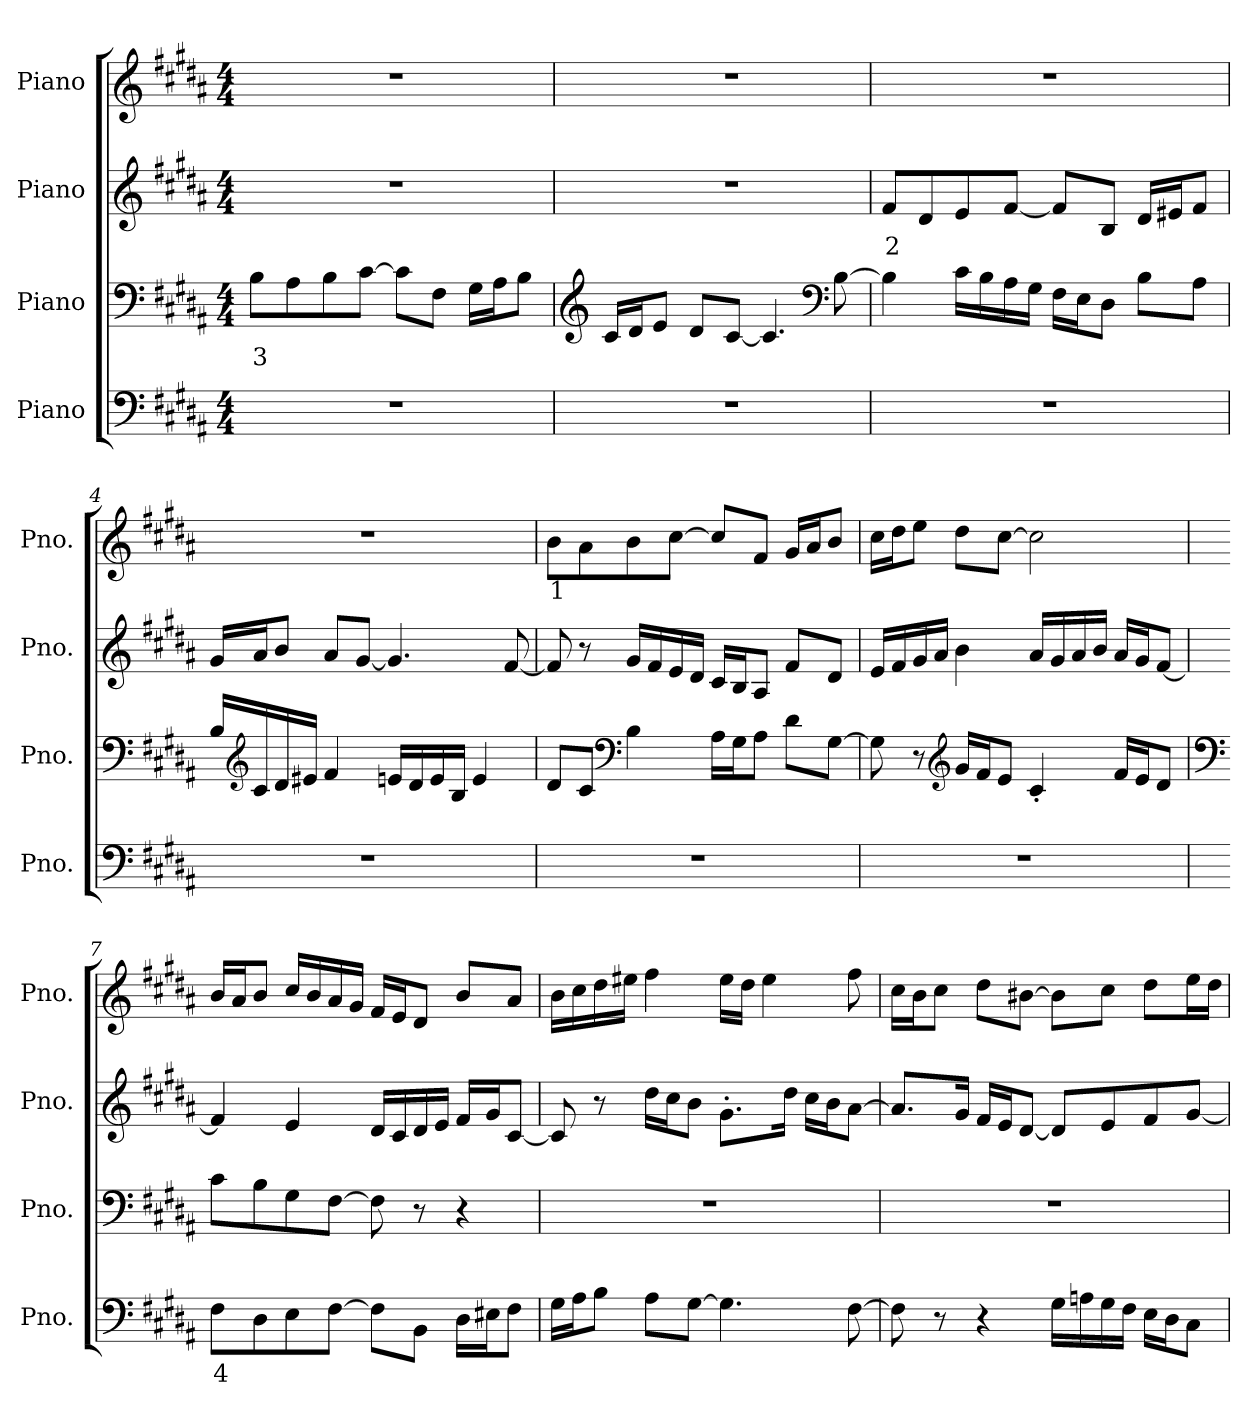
**kern	**text	**kern	**text	**kern	**text	**kern	**text
*part4	*part4	*part3	*part3	*part2	*part2	*part1	*part1
*staff4	*staff4	*staff3	*staff3	*staff2	*staff2	*staff1	*staff1
*I"Piano	*	*I"Piano	*	*I"Piano	*	*I"Piano	*
*I'Pno.	*	*I'Pno.	*	*I'Pno.	*	*I'Pno.	*
*clefF4	*	*clefF4	*	*clefG2	*	*clefG2	*
*k[f#c#g#d#a#]	*	*k[f#c#g#d#a#]	*	*k[f#c#g#d#a#]	*	*k[f#c#g#d#a#]	*
*M4/4	*	*M4/4	*	*M4/4	*	*M4/4	*
*MM58	*	*MM58	*	*MM58	*	*MM58	*
=1	=1	=1	=1	=1	=1	=1	=1
!	!	!	!LO:LY:b	!	!	!	!
1r	.	8Bi\L	3	1r	.	1r	.
.	.	8A#i\	.	.	.	.	.
.	.	8Bi\	.	.	.	.	.
.	.	[8c#i\J	.	.	.	.	.
.	.	8c#i\L]	.	.	.	.	.
.	.	8F#i\J	.	.	.	.	.
.	.	16G#i\LL	.	.	.	.	.
.	.	16A#i\J	.	.	.	.	.
.	.	8Bi\J	.	.	.	.	.
=2	=2	=2	=2	=2	=2	=2	=2
*	*	*clefG2	*	*	*	*	*
1r	.	16c#i/LL	.	1r	.	1r	.
.	.	16d#i/J	.	.	.	.	.
.	.	8ei/J	.	.	.	.	.
.	.	8d#i/L	.	.	.	.	.
.	.	[8c#i/J	.	.	.	.	.
.	.	4.c#i/]	.	.	.	.	.
*	*	*clefF4	*	*	*	*	*
.	.	[8Bi\	.	.	.	.	.
=3	=3	=3	=3	=3	=3	=3	=3
!	!	!	!	!	!LO:LY:b	!	!
1r	.	4Bi\]	.	8f#j/L	2	1r	.
.	.	.	.	8d#j/	.	.	.
.	.	16c#i\LL	.	8ej/	.	.	.
.	.	16Bi\	.	.	.	.	.
.	.	16A#i\	.	[8f#j/J	.	.	.
.	.	16G#i\JJ	.	.	.	.	.
.	.	16F#i\LL	.	8f#j/L]	.	.	.
.	.	16Ei\J	.	.	.	.	.
.	.	8D#i\J	.	8Bj/J	.	.	.
.	.	8Bi\L	.	16d#j/LL	.	.	.
.	.	.	.	16e#Xj/J	.	.	.
.	.	8A#i\J	.	8f#j/J	.	.	.
!!LO:LB:g=z
=4	=4	=4	=4	=4	=4	=4	=4
1r	.	16Bi/LL	.	16g#j/LL	.	1r	.
*	*	*clefG2	*	*	*	*	*
.	.	16c#i/	.	16a#j/J	.	.	.
.	.	16d#i/	.	8bj/J	.	.	.
.	.	16e#Xi/JJ	.	.	.	.	.
.	.	4f#i/	.	8a#j/L	.	.	.
.	.	.	.	[8g#j/J	.	.	.
.	.	16eni/LL	.	4.g#j/]	.	.	.
.	.	16d#i/	.	.	.	.	.
.	.	16ei/	.	.	.	.	.
.	.	16Bi/JJ	.	.	.	.	.
.	.	4ei/	.	.	.	.	.
.	.	.	.	[8f#j/	.	.	.
=5	=5	=5	=5	=5	=5	=5	=5
!	!	!	!	!	!	!	!LO:LY:b
1r	.	8d#i/L	.	8f#j/]	.	8bZ\L	1
.	.	8c#i/J	.	8r	.	8a#Z\	.
*	*	*clefF4	*	*	*	*	*
.	.	4Bi\	.	16g#j/LL	.	8bZ\	.
.	.	.	.	16f#j/	.	.	.
.	.	.	.	16ej/	.	[8cc#Z\J	.
.	.	.	.	16d#j/JJ	.	.	.
.	.	16A#i\LL	.	16c#j/LL	.	8cc#Z/L]	.
.	.	16G#i\J	.	16Bj/J	.	.	.
.	.	8A#i\J	.	8A#j/J	.	8f#Z/J	.
.	.	8d#i\L	.	8f#j/L	.	16g#Z/LL	.
.	.	.	.	.	.	16a#Z/J	.
.	.	[8G#i\J	.	8d#j/J	.	8bZ/J	.
!!LO:LB:g=z
=6	=6	=6	=6	=6	=6	=6	=6
1r	.	8G#i\]	.	16ej/LL	.	16cc#Z\LL	.
.	.	.	.	16f#j/	.	16dd#Z\J	.
.	.	8r	.	16g#j/	.	8eeZ\J	.
.	.	.	.	16a#j/JJ	.	.	.
*	*	*clefG2	*	*	*	*	*
.	.	16g#i/LL	.	4bj\	.	8dd#Z\L	.
.	.	16f#i/J	.	.	.	.	.
.	.	8ei/J	.	.	.	[8cc#Z\J	.
.	.	4c#'i/	.	16a#j/LL	.	2cc#Z\]	.
.	.	.	.	16g#j/	.	.	.
.	.	.	.	16a#j/	.	.	.
.	.	.	.	16bj/JJ	.	.	.
.	.	16f#i/LL	.	16a#j/LL	.	.	.
.	.	16ei/J	.	16g#j/J	.	.	.
.	.	8d#i/J	.	[8f#j/J	.	.	.
=7	=7	=7	=7	=7	=7	=7	=7
*	*	*clefF4	*	*	*	*	*
!	!LO:LY:b	!	!	!	!	!	!
8F#V\L	4	8c#i\L	.	4f#j/]	.	16bZ/LL	.
.	.	.	.	.	.	16a#Z/J	.
8D#V\	.	8Bi\	.	.	.	8bZ/J	.
8EV\	.	8G#i\	.	4ej/	.	16cc#Z/LL	.
.	.	.	.	.	.	16bZ/	.
[8F#V\J	.	[8F#i\J	.	.	.	16a#Z/	.
.	.	.	.	.	.	16g#Z/JJ	.
8F#V\L]	.	8F#i\]	.	16d#j/LL	.	16f#Z/LL	.
.	.	.	.	16c#j/	.	16eZ/J	.
8BBV\J	.	8r	.	16d#j/	.	8d#Z/J	.
.	.	.	.	16ej/JJ	.	.	.
16D#V\LL	.	4r	.	16f#j/LL	.	8bZ/L	.
16E#XV\J	.	.	.	16g#j/J	.	.	.
8F#V\J	.	.	.	[8c#j/J	.	8a#Z/J	.
!!LO:PB:g=z
=8	=8	=8	=8	=8	=8	=8	=8
16G#V\LL	.	1r	.	8c#j/]	.	16bZ\LL	.
16A#V\J	.	.	.	.	.	16cc#Z\	.
8BV\J	.	.	.	8r	.	16dd#Z\	.
.	.	.	.	.	.	16ee#XZ\JJ	.
8A#V\L	.	.	.	16dd#j\LL	.	4ff#Z\	.
.	.	.	.	16cc#j\J	.	.	.
[8G#V\J	.	.	.	8bj\J	.	.	.
4.G#V\]	.	.	.	8.g#'j\L	.	16ee#Z\LL	.
.	.	.	.	.	.	16dd#Z\JJ	.
.	.	.	.	.	.	4ee#Z\	.
.	.	.	.	16dd#j\Jk	.	.	.
.	.	.	.	16cc#j\LL	.	.	.
.	.	.	.	16bj\J	.	.	.
[8F#V\	.	.	.	[8a#j\J	.	8ff#Z\	.
=9	=9	=9	=9	=9	=9	=9	=9
8F#V\]	.	1r	.	8.a#j/L]	.	16cc#Z\LL	.
.	.	.	.	.	.	16bZ\J	.
8r	.	.	.	.	.	8cc#Z\J	.
.	.	.	.	16g#j/Jk	.	.	.
4r	.	.	.	16f#j/LL	.	8dd#Z\L	.
.	.	.	.	16ej/J	.	.	.
.	.	.	.	[8d#j/J	.	[8b#XZ\J	.
16G#V\LL	.	.	.	8d#j/L]	.	8b#Z\L]	.
16AnV\	.	.	.	.	.	.	.
16G#V\	.	.	.	8ej/	.	8cc#Z\J	.
16F#V\JJ	.	.	.	.	.	.	.
16EV\LL	.	.	.	8f#j/	.	8dd#Z\L	.
16D#V\J	.	.	.	.	.	.	.
8C#V\J	.	.	.	[8g#j/J	.	16eeZ\L	.
.	.	.	.	.	.	16dd#Z\JJ	.
=	=	=	=	=	=	=	=
*-	*-	*-	*-	*-	*-	*-	*-
